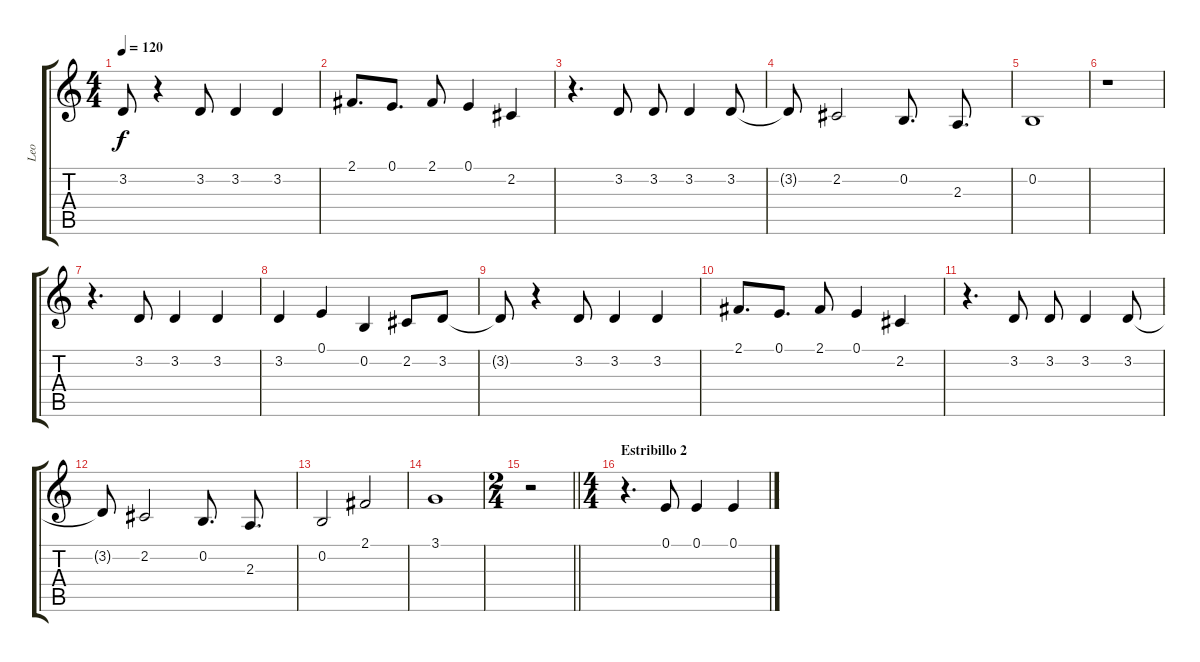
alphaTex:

\track ("Leo" "Leo") {instrument oboe}
\staff {score tabs}
\tuning (E4 B3 G3 D3 A2 E2) {hide}
\ts (4 4)
\tempo 120
\clef g2
\ks c
3.2{t}.8{dy f} r.4 3.2.8 3.2.4 3.2.4 |
2.1.8{d} 0.1.8{d} 2.1.8 0.1.4 2.2.4 |
r.4{d} 3.2.8 3.2.8 3.2.4 3.2.8 |
3.2{t}.8 2.2.2 0.2.8{d} 2.3.8{d} |
0.2.1 |
r.1 |
r.4{d} 3.2.8 3.2.4 3.2.4 |
3.2.4 0.1.4 0.2.4 2.2.8 3.2.8 |
3.2{t}.8 r.4 3.2.8 3.2.4 3.2.4 |
2.1.8{d} 0.1.8{d} 2.1.8 0.1.4 2.2.4 |
r.4{d} 3.2.8 3.2.8 3.2.4 3.2.8 |
3.2{t}.8 2.2.2 0.2.8{d} 2.3.8{d} |
0.2.2 2.1.2 |
3.1.1 |
\ts (2 4)
\barLineRight lightlight
r.2 |
\ts (4 4)
\section ("" "Estribillo 2")
r.4{d} 0.1.8 0.1.4 0.1.4
